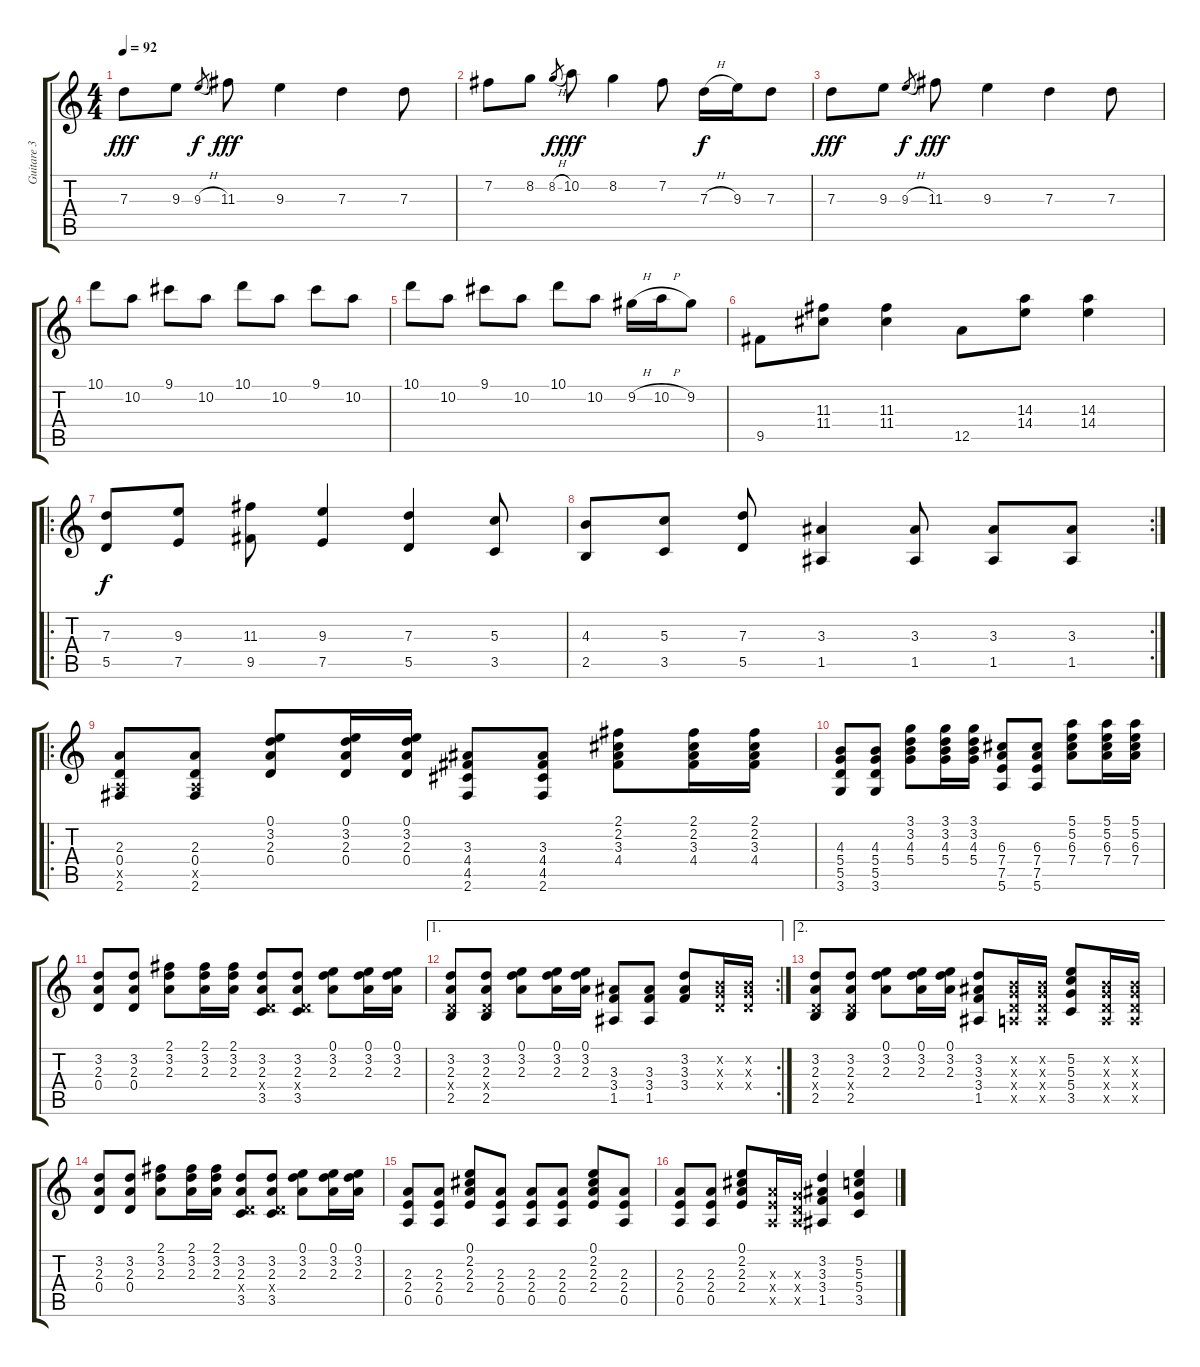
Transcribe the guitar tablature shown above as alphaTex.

\track ("Guitare 3" "Guitare 3") {instrument distortionguitar}
\staff {score tabs}
\tuning (E4 B3 G3 D3 A2 E2) {hide}
\ts (4 4)
\tempo 92
\clef g2
\ks c
7.3.8{dy fff} 9.3.8 9.3{h}.8{gr dy f} 11.3.8{dy fff} 9.3.4 7.3.4 7.3.8 |
7.2.8 8.2.8 8.2{h}.8{gr dy f} 10.2.8{dy fff} 8.2.4 7.2.8 7.3{h}.16{dy f} 9.3.16 7.3.8 |
7.3.8{dy fff} 9.3.8 9.3{h}.8{gr dy f} 11.3.8{dy fff} 9.3.4 7.3.4 7.3.8 |
10.1.8 10.2.8 9.1.8 10.2.8 10.1.8 10.2.8 9.1.8 10.2.8 |
10.1.8 10.2.8 9.1.8 10.2.8 10.1.8 10.2.8 9.2{h}.16 10.2{h}.16 9.2.8 |
9.5.8 (11.3 11.4).8 (11.3 11.4).4 12.5.8 (14.3 14.4).8 (14.3 14.4).4 |
\ro
(7.3 5.5).8{dy f} (9.3 7.5).8 (11.3 9.5).8 (9.3 7.5).4 (7.3 5.5).4 (5.3 3.5).8 |
\rc 2
(4.3 2.5).8 (5.3 3.5).8 (7.3 5.5).8 (3.3 1.5).4 (3.3 1.5).8 (3.3 1.5).8 (3.3 1.5).8 |
\ro
(2.3 0.4 0.5{x} 2.6).8 (2.3 0.4 0.5{x} 2.6).8 (0.1 3.2 2.3 0.4).8 (0.1 3.2 2.3 0.4).16 (0.1 3.2 2.3 0.4).16 (3.3 4.4 4.5 2.6).8 (3.3 4.4 4.5 2.6).8 (2.1 2.2 3.3 4.4).8 (2.1 2.2 3.3 4.4).16 (2.1 2.2 3.3 4.4).16 |
(4.3 5.4 5.5 3.6).8 (4.3 5.4 5.5 3.6).8 (3.1 3.2 4.3 5.4).8 (3.1 3.2 4.3 5.4).16 (3.1 3.2 4.3 5.4).16 (6.3 7.4 7.5 5.6).8 (6.3 7.4 7.5 5.6).8 (5.1 5.2 6.3 7.4).8 (5.1 5.2 6.3 7.4).16 (5.1 5.2 6.3 7.4).16 |
(3.2 2.3 0.4).8 (3.2 2.3 0.4).8 (2.1 3.2 2.3).8 (2.1 3.2 2.3).16 (2.1 3.2 2.3).16 (3.2 2.3 0.4{x} 3.5).8 (3.2 2.3 0.4{x} 3.5).8 (0.1 3.2 2.3).8 (0.1 3.2 2.3).16 (0.1 3.2 2.3).16 |
\ae 1
\rc 2
(3.2 2.3 0.4{x} 2.5).8 (3.2 2.3 0.4{x} 2.5).8 (0.1 3.2 2.3).8 (0.1 3.2 2.3).16 (0.1 3.2 2.3).16 (3.3 3.4 1.5).8 (3.3 3.4 1.5).8 (3.2 3.3 3.4).8 (0.2{x} 0.3{x} 0.4{x}).16 (0.2{x} 0.3{x} 0.4{x}).16 |
\ae 2
(3.2 2.3 0.4{x} 2.5).8 (3.2 2.3 0.4{x} 2.5).8 (0.1 3.2 2.3).8 (0.1 3.2 2.3).16 (0.1 3.2 2.3).16 (3.2 3.3 3.4 1.5).8 (0.2{x} 0.3{x} 0.4{x} 0.5{x}).16 (0.2{x} 0.3{x} 0.4{x} 0.5{x}).16 (5.2 5.3 5.4 3.5).8 (0.2{x} 0.3{x} 0.4{x} 0.5{x}).16 (0.2{x} 0.3{x} 0.4{x} 0.5{x}).16 |
(3.2 2.3 0.4).8 (3.2 2.3 0.4).8 (2.1 3.2 2.3).8 (2.1 3.2 2.3).16 (2.1 3.2 2.3).16 (3.2 2.3 0.4{x} 3.5).8 (3.2 2.3 0.4{x} 3.5).8 (0.1 3.2 2.3).8 (0.1 3.2 2.3).16 (0.1 3.2 2.3).16 |
(2.3 2.4 0.5).8 (2.3 2.4 0.5).8 (0.1 2.2 2.3 2.4).8 (2.3 2.4 0.5).8 (2.3 2.4 0.5).8 (2.3 2.4 0.5).8 (0.1 2.2 2.3 2.4).8 (2.3 2.4 0.5).8 |
(2.3 2.4 0.5).8 (2.3 2.4 0.5).8 (0.1 2.2 2.3 2.4).8 (2.3{x} 2.4{x} 0.5{x}).16 (0.3{x} 0.4{x} 0.5{x}).16 (3.2 3.3 3.4 1.5).4 (5.2 5.3 5.4 3.5).4
